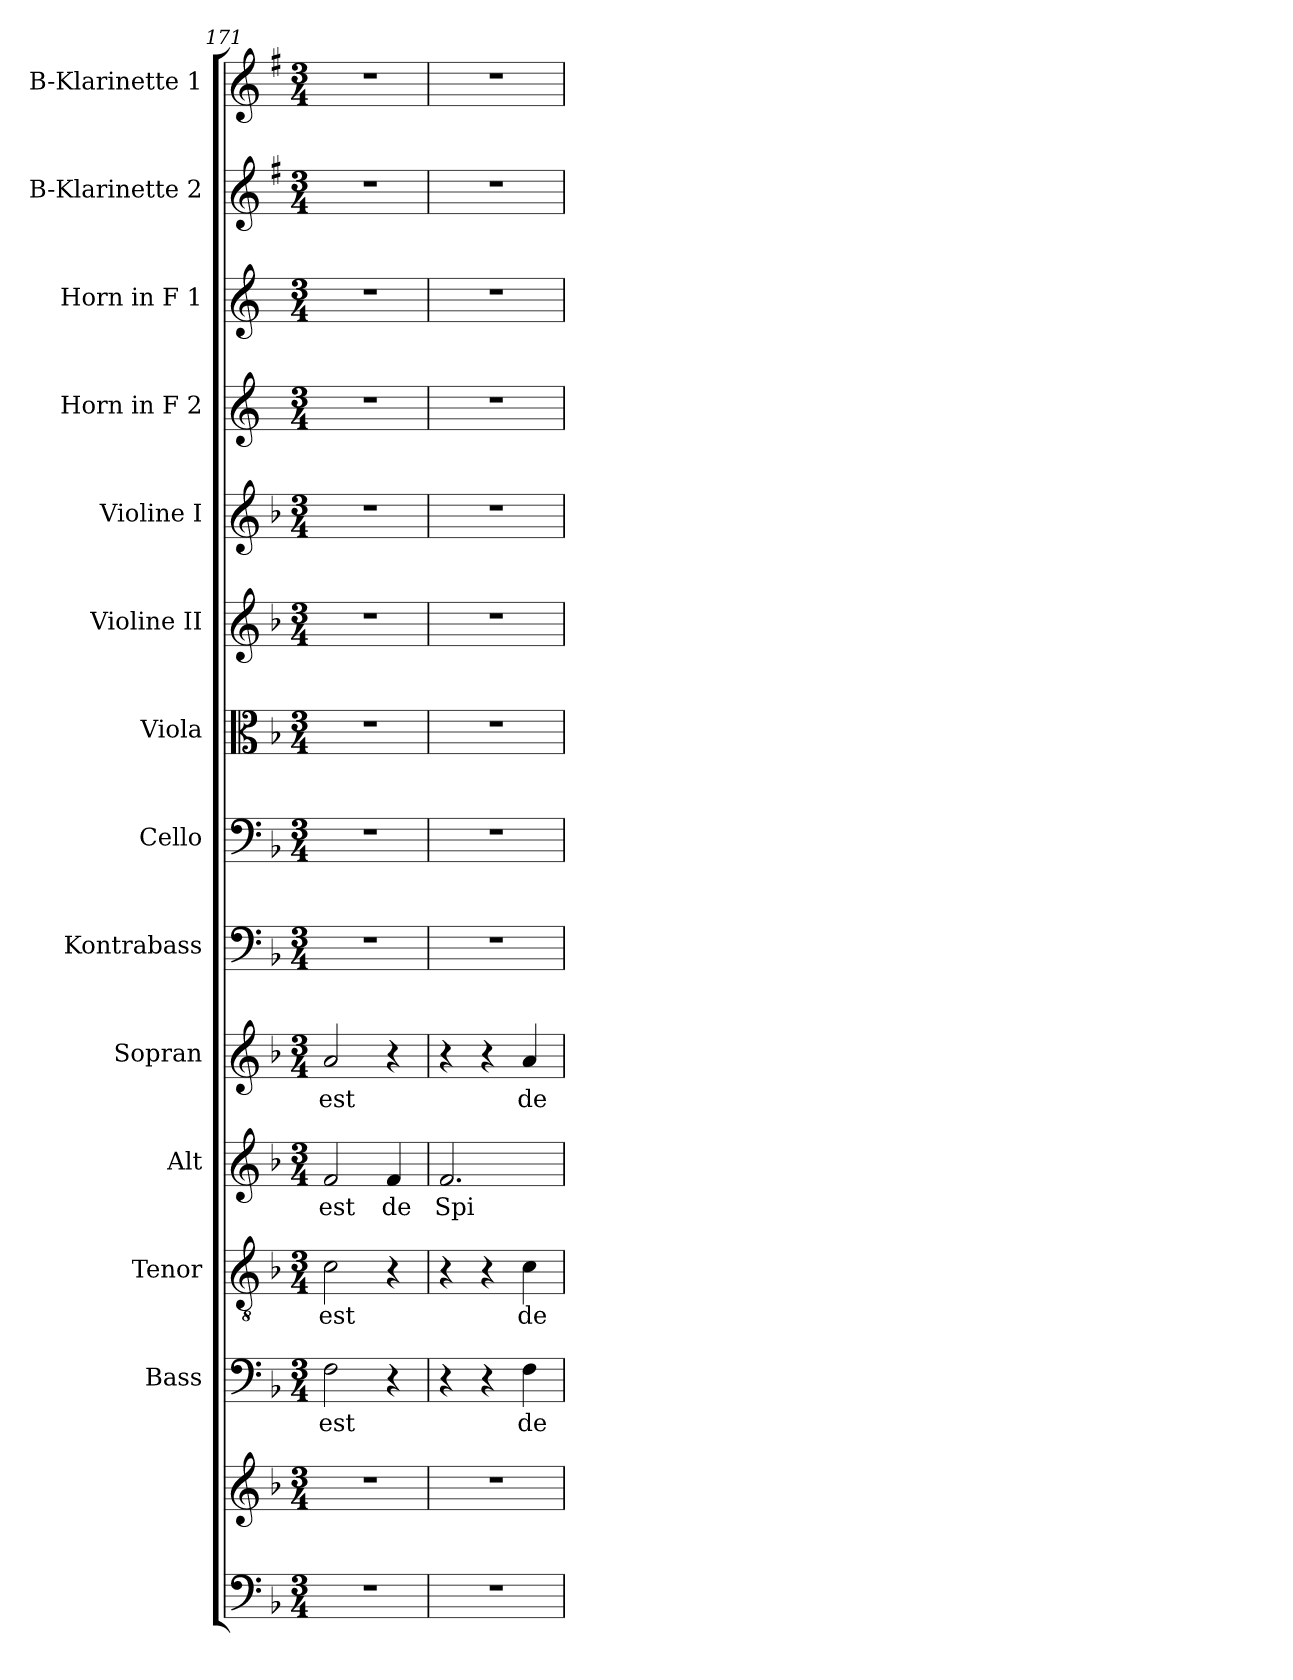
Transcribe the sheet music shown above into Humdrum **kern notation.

**kern	**kern	**kern	**text	**kern	**text	**kern	**text	**kern	**text	**kern	**kern	**kern	**kern	**kern	**kern	**kern	**kern	**kern
*part14	*part14	*part13	*part13	*part12	*part12	*part11	*part11	*part10	*part10	*part9	*part8	*part7	*part6	*part5	*part4	*part3	*part2	*part1
*staff15	*staff14	*staff13	*staff13	*staff12	*staff12	*staff11	*staff11	*staff10	*staff10	*staff9	*staff8	*staff7	*staff6	*staff5	*staff4	*staff3	*staff2	*staff1
*	*	*I"Bass	*	*I"Tenor	*	*I"Alt	*	*I"Sopran	*	*I"Kontrabass	*I"Cello	*I"Viola	*I"Violine II	*I"Violine I	*I"Horn in F 2	*I"Horn in F 1	*I"B-Klarinette 2	*I"B-Klarinette 1
*	*	*I'B.	*	*I'T.	*	*I'A.	*	*I'S.	*	*I'Kb.	*	*I'Vla.	*I'Vl. II	*I'Vl. I	*	*	*I'B Kl. 2	*I'B Kl. 1
*clefF4	*clefG2	*clefF4	*	*clefGv2	*	*clefG2	*	*clefG2	*	*clefF4	*clefF4	*clefC3	*clefG2	*clefG2	*clefG2	*clefG2	*clefG2	*clefG2
*	*	*	*	*	*	*	*	*	*	*ITrd7c12	*	*	*	*	*ITrd4c7	*ITrd4c7	*ITrd1c2	*ITrd1c2
*k[b-]	*k[b-]	*k[b-]	*	*k[b-]	*	*k[b-]	*	*k[b-]	*	*k[b-]	*k[b-]	*k[b-]	*k[b-]	*k[b-]	*k[b-]	*k[b-]	*k[b-]	*k[b-]
*F:	*F:	*F:	*	*F:	*	*F:	*	*F:	*	*F:	*F:	*F:	*F:	*F:	*F:	*F:	*F:	*F:
*M3/4	*M3/4	*M3/4	*	*M3/4	*	*M3/4	*	*M3/4	*	*M3/4	*M3/4	*M3/4	*M3/4	*M3/4	*M3/4	*M3/4	*M3/4	*M3/4
=171	=171	=171	=171	=171	=171	=171	=171	=171	=171	=171	=171	=171	=171	=171	=171	=171	=171	=171
!	!	!	!LO:LY:b	!	!LO:LY:b	!	!LO:LY:b	!	!LO:LY:b	!	!	!	!	!	!	!	!	!
2.r	2.r	2F\	est	2c\	est	2f/	est	2a/	est	2.r	2.r	2.r	2.r	2.r	2.r	2.r	2.r	2.r
!	!	!	!	!	!	!	!LO:LY:b	!	!	!	!	!	!	!	!	!	!	!
.	.	4r	.	4r	.	4f/	de	4r	.	.	.	.	.	.	.	.	.	.
=172	=172	=172	=172	=172	=172	=172	=172	=172	=172	=172	=172	=172	=172	=172	=172	=172	=172	=172
!	!	!	!	!	!	!	!LO:LY:b	!	!	!	!	!	!	!	!	!	!	!
2.r	2.r	4r	.	4r	.	2.f/	Spi-	4r	.	2.r	2.r	2.r	2.r	2.r	2.r	2.r	2.r	2.r
.	.	4r	.	4r	.	.	.	4r	.	.	.	.	.	.	.	.	.	.
!	!	!	!LO:LY:b	!	!LO:LY:b	!	!	!	!LO:LY:b	!	!	!	!	!	!	!	!	!
.	.	4F\	de	4c\	de	.	.	4a/	de	.	.	.	.	.	.	.	.	.
=	=	=	=	=	=	=	=	=	=	=	=	=	=	=	=	=	=	=
*-	*-	*-	*-	*-	*-	*-	*-	*-	*-	*-	*-	*-	*-	*-	*-	*-	*-	*-
